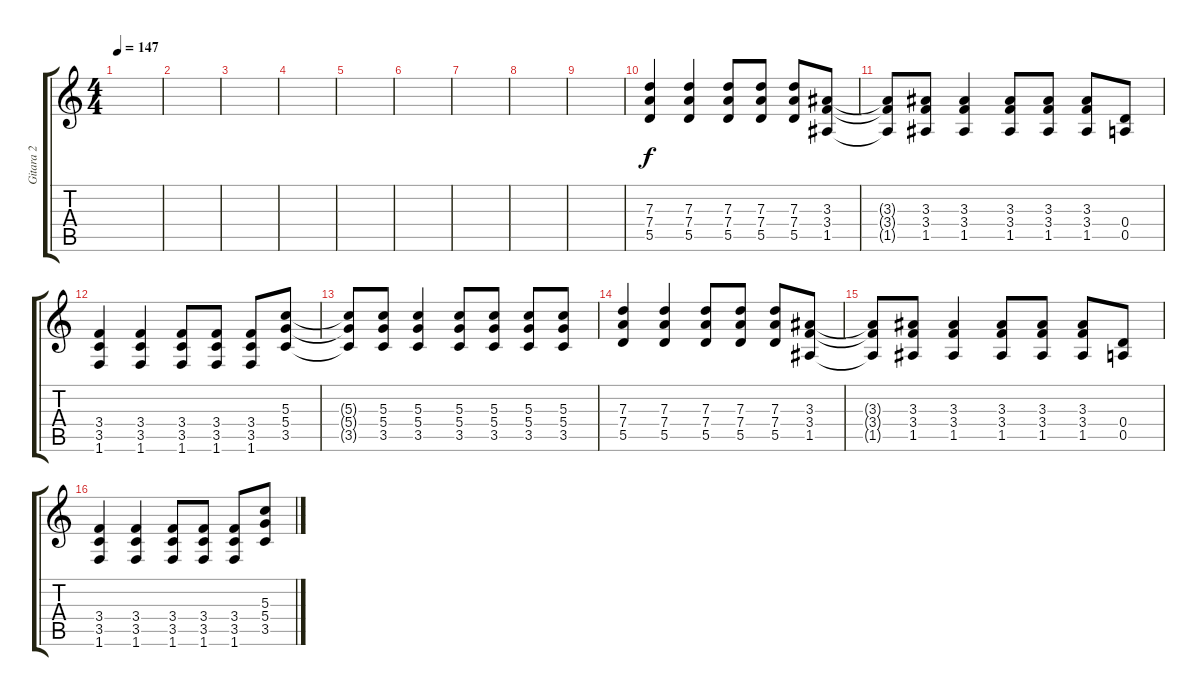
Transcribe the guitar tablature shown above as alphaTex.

\track ("Gitara 2" "Gitara 2") {instrument electricguitarclean}
\staff {score tabs}
\tuning (E4 B3 G3 D3 A2 E2) {hide}
\ts (4 4)
\tempo 147
\clef g2
\ks c
|
|
|
|
|
|
|
|
|
(7.3 7.4 5.5).4{volume 11} (7.3 7.4 5.5).4 (7.3 7.4 5.5).8 (7.3 7.4 5.5).8 (7.3 7.4 5.5).8 (3.3 3.4 1.5).8 |
(3.3{t} 3.4{t} 1.5{t}).8 (3.3 3.4 1.5).8 (3.3 3.4 1.5).4 (3.3 3.4 1.5).8 (3.3 3.4 1.5).8 (3.3 3.4 1.5).8 (0.4 0.5).8 |
(3.4 3.5 1.6).4 (3.4 3.5 1.6).4 (3.4 3.5 1.6).8 (3.4 3.5 1.6).8 (3.4 3.5 1.6).8 (5.3 5.4 3.5).8 |
(5.3{t} 5.4{t} 3.5{t}).8 (5.3 5.4 3.5).8 (5.3 5.4 3.5).4 (5.3 5.4 3.5).8 (5.3 5.4 3.5).8 (5.3 5.4 3.5).8 (5.3 5.4 3.5).8 |
(7.3 7.4 5.5).4 (7.3 7.4 5.5).4 (7.3 7.4 5.5).8 (7.3 7.4 5.5).8 (7.3 7.4 5.5).8 (3.3 3.4 1.5).8 |
(3.3{t} 3.4{t} 1.5{t}).8 (3.3 3.4 1.5).8 (3.3 3.4 1.5).4 (3.3 3.4 1.5).8 (3.3 3.4 1.5).8 (3.3 3.4 1.5).8 (0.4 0.5).8 |
(3.4 3.5 1.6).4 (3.4 3.5 1.6).4 (3.4 3.5 1.6).8 (3.4 3.5 1.6).8 (3.4 3.5 1.6).8 (5.3 5.4 3.5).8
